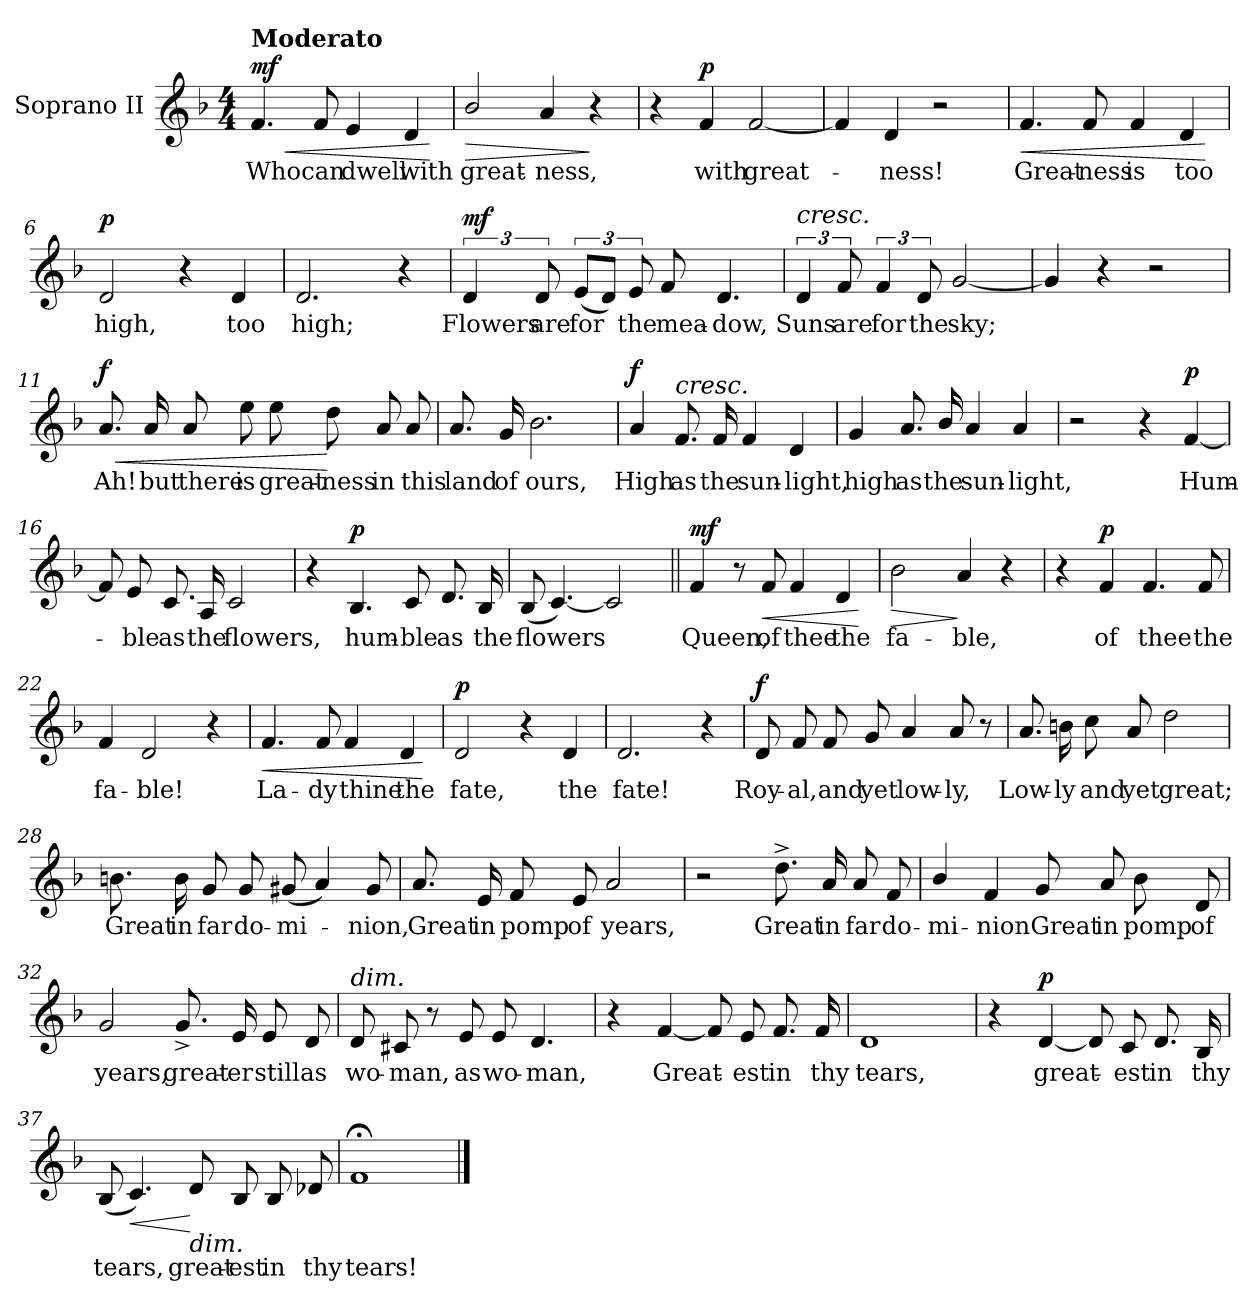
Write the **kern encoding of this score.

**kern	**text	**dynam
*part1	*part1	*part1
*staff1	*staff1	*staff1
*I"Soprano II	*	*
*clefG2	*	*
*k[b-]	*	*
*M4/4	*	*
=1	=1	=1
!LO:TX:a:B:t=Moderato	!	!
!	!LO:LY:b	!LO:HP:b
!	!	!LO:DY:n=1:a
4.f/	Who	< mf
!	!LO:LY:b	!
8f/	can	.
!	!LO:LY:b	!
4e/	dwell	.
!	!LO:LY:b	!
4d/	with	.
.	.	[
=2	=2	=2
!	!LO:LY:b	!LO:HP:b
2b-/	great-	>
!	!LO:LY:b	!
4a/	-ness,	.
4r	.	]
=3	=3	=3
4r	.	.
!	!LO:LY:b	!LO:DY:a
4f/	with	p
!	!LO:LY:b	!
[2f/	great-	.
=4	=4	=4
4f/]	.	.
!	!LO:LY:b	!
4d/	-ness!	.
2r	.	.
!!LO:LB:g=z
=5	=5	=5
!	!LO:LY:b	!LO:HP:b
4.f/	Great-	<
!	!LO:LY:b	!
8f/	-ness	.
!	!LO:LY:b	!
4f/	is	.
!	!LO:LY:b	!
4d/	too	.
.	.	[
=6	=6	=6
!	!LO:LY:b	!LO:DY:a
2d/	high,	p
4r	.	.
!	!LO:LY:b	!
4d/	too	.
=7	=7	=7
!	!LO:LY:b	!
2.d/	high;	.
4r	.	.
=8	=8	=8
!	!LO:LY:b	!LO:DY:a
6d/	Flowers	mf
!	!LO:LY:b	!
12d/	are	.
!	!LO:LY:b	!
(<12e/L	for	.
12d/J)	.	.
!	!LO:LY:b	!
12e/	the	.
!	!LO:LY:b	!
8f/	mea-	.
!	!LO:LY:b	!
4.d/	-dow,	.
!!LO:LB:g=z
=9	=9	=9
!LO:TX:a:i:t=cresc.	!	!
!	!LO:LY:b	!
6d/	Suns	.
!	!LO:LY:b	!
12f/	are	.
!	!LO:LY:b	!
6f/	for	.
!	!LO:LY:b	!
12d/	the	.
!	!LO:LY:b	!
[2g/	sky;	.
=10	=10	=10
4g/]	.	.
4r	.	.
2r	.	.
=11	=11	=11
!	!LO:LY:b	!LO:HP:b
!	!	!LO:DY:n=1:a
8.a/	Ah!	< f
!	!LO:LY:b	!
16a/	but	.
!	!LO:LY:b	!
8a/	there	.
!	!LO:LY:b	!
8ee\	is	.
!	!LO:LY:b	!
8ee\	great-	.
!	!LO:LY:b	!
8dd\	-ness	[
!	!LO:LY:b	!
8a/	in	.
!	!LO:LY:b	!
8a/	this	.
!!LO:LB:g=z
=12	=12	=12
!	!LO:LY:b	!
8.a/	land	.
!	!LO:LY:b	!
16g/	of	.
!	!LO:LY:b	!
2.b-\	ours,	.
=13	=13	=13
!	!LO:LY:b	!LO:DY:a
4a/	High	f
!LO:TX:a:i:t=cresc.	!	!
!	!LO:LY:b	!
8.f/	as	.
!	!LO:LY:b	!
16f/	the	.
!	!LO:LY:b	!
4f/	sun-	.
!	!LO:LY:b	!
4d/	-light,	.
=14	=14	=14
!	!LO:LY:b	!
4g/	high	.
!	!LO:LY:b	!
8.a/	as	.
!	!LO:LY:b	!
16b-/	the	.
!	!LO:LY:b	!
4a/	sun-	.
!	!LO:LY:b	!
4a/	-light,	.
=15	=15	=15
2r	.	.
4r	.	.
!	!LO:LY:b	!LO:DY:a
[4f/	Hum-	p
!!LO:LB:g=z
=16	=16	=16
8f/]	.	.
!	!LO:LY:b	!
8e/	-ble	.
!	!LO:LY:b	!
8.c/	as	.
!	!LO:LY:b	!
16A/	the	.
!	!LO:LY:b	!
2c/	flowers,	.
=17	=17	=17
4r	.	.
!	!LO:LY:b	!LO:DY:a
4.B-/	hum-	p
!	!LO:LY:b	!
8c/	-ble	.
!	!LO:LY:b	!
8.d/	as	.
!	!LO:LY:b	!
16B-/	the	.
=18	=18	=18
!	!LO:LY:b	!
(<8B-/	-flowers	.
[4.c/)	.	.
2c/]	.	.
=19||	=19||	=19||
!	!LO:LY:b	!LO:DY:a
4f/	Queen,	mf
8r	.	.
!	!LO:LY:b	!LO:HP:b
8f/	of	<
!	!LO:LY:b	!
4f/	thee	.
!	!LO:LY:b	!
4d/	the	.
.	.	[
!!LO:LB:g=z
=20	=20	=20
!	!LO:LY:b	!LO:HP:b
2b-\	fa-	>
!	!LO:LY:b	!
4a/	-ble,	]
4r	.	.
=21	=21	=21
4r	.	.
!	!LO:LY:b	!LO:DY:a
4f/	of	p
!	!LO:LY:b	!
4.f/	thee	.
!	!LO:LY:b	!
8f/	the	.
=22	=22	=22
!	!LO:LY:b	!
4f/	fa-	.
!	!LO:LY:b	!
2d/	-ble!	.
4r	.	.
=23	=23	=23
!	!LO:LY:b	!LO:HP:b
4.f/	La-	<
!	!LO:LY:b	!
8f/	-dy	.
!	!LO:LY:b	!
4f/	thine	.
!	!LO:LY:b	!
4d/	the	.
.	.	[
=24	=24	=24
!	!LO:LY:b	!LO:DY:a
2d/	fate,	p
4r	.	.
!	!LO:LY:b	!
4d/	the	.
=25	=25	=25
!	!LO:LY:b	!
2.d/	fate!	.
4r	.	.
!!LO:LB:g=z
=26	=26	=26
!	!LO:LY:b	!LO:DY:a
8d/	Roy-	f
!	!LO:LY:b	!
8f/	-al,	.
!	!LO:LY:b	!
8f/	and	.
!	!LO:LY:b	!
8g/	yet	.
!	!LO:LY:b	!
4a/	low-	.
!	!LO:LY:b	!
8a/	-ly,	.
8r	.	.
=27	=27	=27
!	!LO:LY:b	!
8.a/	Low-	.
!	!LO:LY:b	!
16bn\	-ly	.
!	!LO:LY:b	!
8cc\	and	.
!	!LO:LY:b	!
8a/	yet	.
!	!LO:LY:b	!
2dd\	great;	.
=28	=28	=28
!	!LO:LY:b	!
8.bn\	Great	.
!	!LO:LY:b	!
16b\	in	.
!	!LO:LY:b	!
8g/	far	.
!	!LO:LY:b	!
8g/	do-	.
!	!LO:LY:b	!
(<8g#X/	-mi-	.
4a/)	.	.
!	!LO:LY:b	!
8g#/	-nion,	.
!!LO:LB:g=z
=29	=29	=29
!	!LO:LY:b	!
8.a/	Great	.
!	!LO:LY:b	!
16e/	in	.
!	!LO:LY:b	!
8f/	pomp	.
!	!LO:LY:b	!
8e/	of	.
!	!LO:LY:b	!
2a/	years,	.
=30	=30	=30
2r	.	.
!	!LO:LY:b	!
8.dd^\	Great	.
!	!LO:LY:b	!
16a/	in	.
!	!LO:LY:b	!
8a/	far	.
!	!LO:LY:b	!
8f/	do-	.
=31	=31	=31
!	!LO:LY:b	!
4b-/	-mi-	.
!	!LO:LY:b	!
4f/	-nion	.
!	!LO:LY:b	!
8g/	Great	.
!	!LO:LY:b	!
8a/	in	.
!	!LO:LY:b	!
8b-\	pomp	.
!	!LO:LY:b	!
8d/	of	.
!!LO:LB:g=z
=32	=32	=32
!	!LO:LY:b	!
2g/	years,	.
!	!LO:LY:b	!
8.g^/	great-	.
!	!LO:LY:b	!
16e/	-er	.
!	!LO:LY:b	!
8e/	still	.
!	!LO:LY:b	!
8d/	as	.
=33	=33	=33
!LO:TX:a:i:t=dim.	!	!
!	!LO:LY:b	!
8d/	wo-	.
!	!LO:LY:b	!
8c#X/	-man,	.
8r	.	.
!	!LO:LY:b	!
8e/	as	.
!	!LO:LY:b	!
8e/	wo-	.
!	!LO:LY:b	!
4.d/	-man,	.
=34	=34	=34
4r	.	.
!	!LO:LY:b	!LO:DY:a
!	!	!LO:DY:n=1:a
[4f/	Great-	p other-dynamics
8f/]	.	.
!	!LO:LY:b	!
8e/	-est	.
!	!LO:LY:b	!
8.f/	in	.
!	!LO:LY:b	!
16f/	thy	.
!!LO:PB:g=z
=35	=35	=35
!	!LO:LY:b	!
1d	tears,	.
=36	=36	=36
4r	.	.
!	!LO:LY:b	!LO:DY:a
[4d/	great-	p
8d/]	.	.
!	!LO:LY:b	!
8c/	-est	.
!	!LO:LY:b	!
8.d/	in	.
!	!LO:LY:b	!
16B-/	thy	.
=37	=37	=37
!	!LO:LY:b	!
(<8B-/	tears,	.
!	!	!LO:HP:b
4.c/)	.	<
!LO:TX:b:i:t=dim.	!	!
!	!LO:LY:b	!
8d/	great-	[
!	!LO:LY:b	!
8B-/	-est	.
!	!LO:LY:b	!
8B-/	in	.
!	!LO:LY:b	!
8d-X/	thy	.
=38	=38	=38
!	!LO:LY:b	!
1f;<	tears!	.
==	==	==
*-	*-	*-
